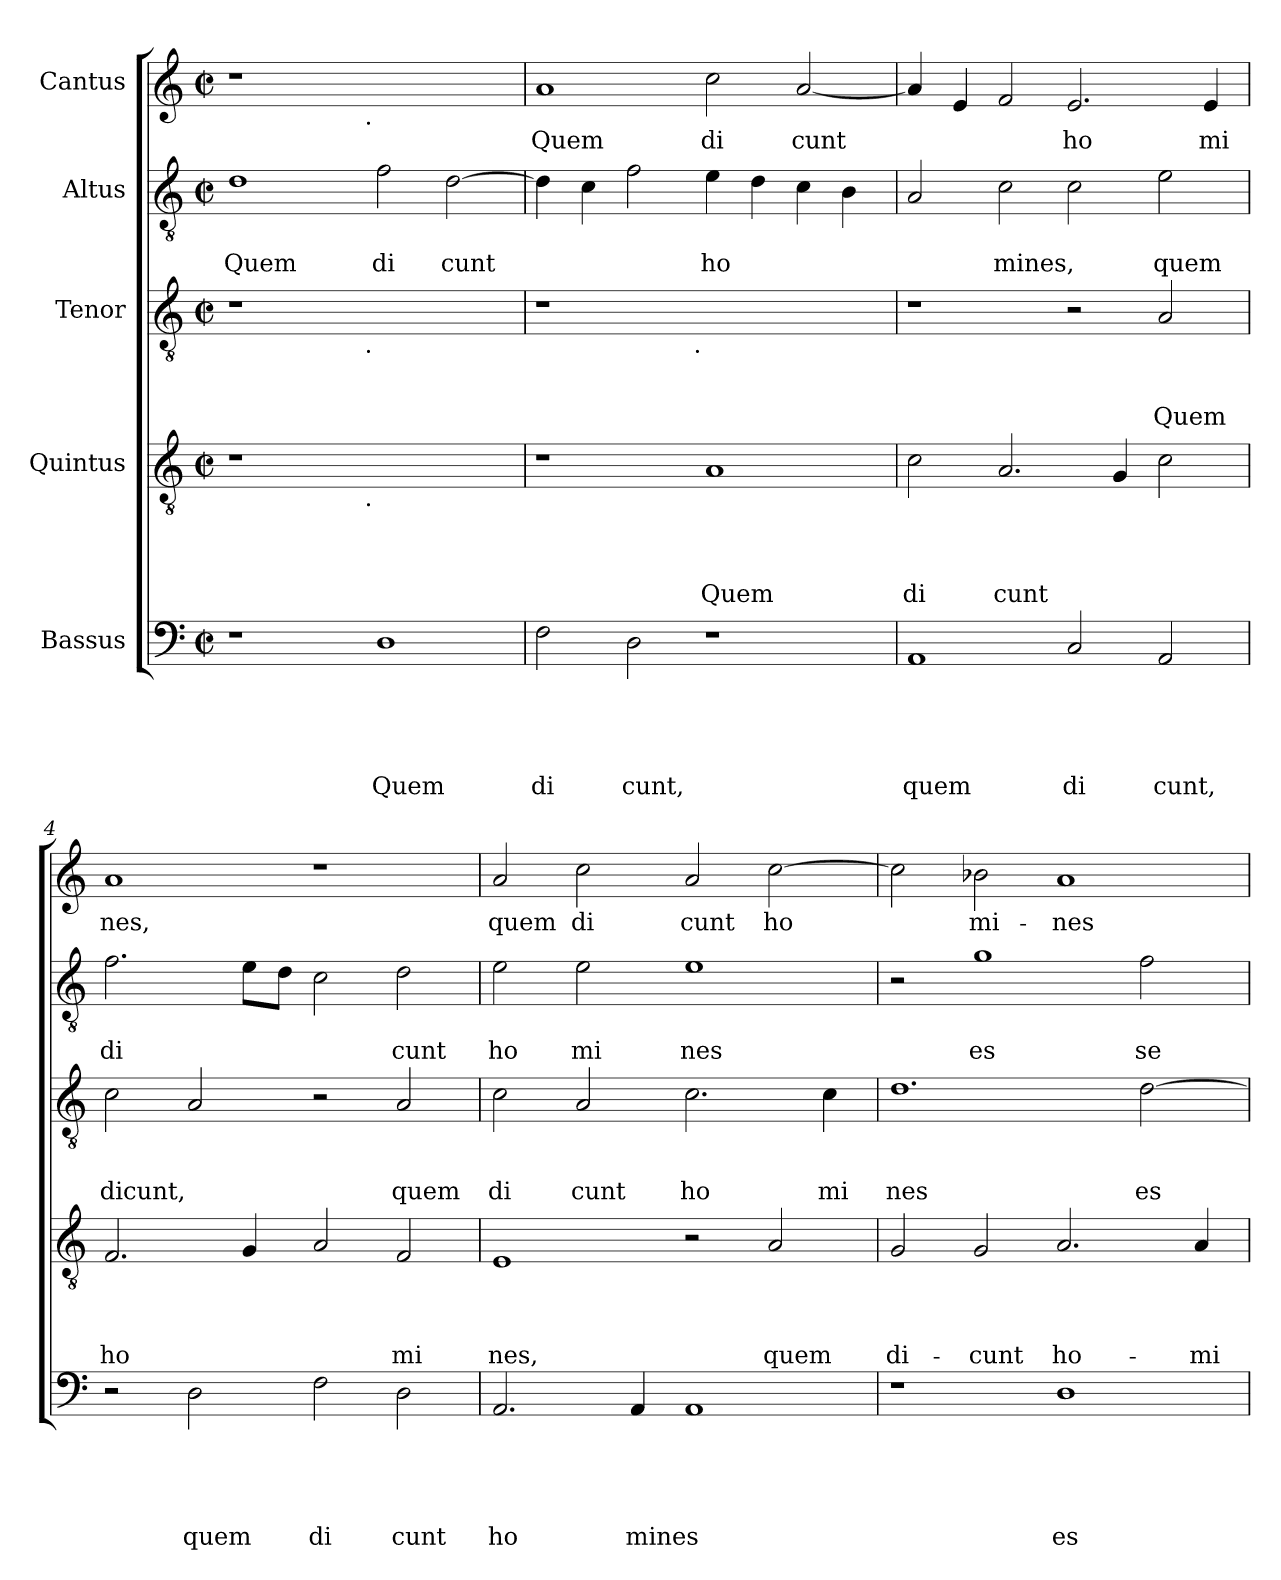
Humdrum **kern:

**kern	**text	**text	**text	**text	**text	**kern	**text	**text	**text	**text	**kern	**text	**text	**text	**kern	**text	**text	**kern	**text
*part5	*part5	*part5	*part5	*part5	*part5	*part4	*part4	*part4	*part4	*part4	*part3	*part3	*part3	*part3	*part2	*part2	*part2	*part1	*part1
*staff5	*staff5	*staff5	*staff5	*staff5	*staff5	*staff4	*staff4	*staff4	*staff4	*staff4	*staff3	*staff3	*staff3	*staff3	*staff2	*staff2	*staff2	*staff1	*staff1
*I"Bassus	*	*	*	*	*	*I"Quintus	*	*	*	*	*I"Tenor	*	*	*	*I"Altus	*	*	*I"Cantus	*
*clefF4	*	*	*	*	*	*clefGv2	*	*	*	*	*clefGv2	*	*	*	*clefGv2	*	*	*clefG2	*
*k[]	*	*	*	*	*	*k[]	*	*	*	*	*k[]	*	*	*	*k[]	*	*	*k[]	*
*C:	*	*	*	*	*	*C:	*	*	*	*	*C:	*	*	*	*C:	*	*	*C:	*
*M2/2	*	*	*	*	*	*M2/2	*	*	*	*	*M2/2	*	*	*	*M2/2	*	*	*M2/2	*
*met(c|)	*	*	*	*	*	*met(c|)	*	*	*	*	*met(c|)	*	*	*	*met(c|)	*	*	*met(c|)	*
=1	=1	=1	=1	=1	=1	=1	=1	=1	=1	=1	=1	=1	=1	=1	=1	=1	=1	=1	=1
!	!	!	!	!	!	!	!	!	!	!	!	!	!	!	!	!	!LO:LY:b	!	!
*	*	*	*	*	*	*^	*	*	*	*	*^	*	*	*	*	*	*	*^	*
1r	.	.	.	.	.	1r	2ryy	.	.	.	.	1r	2ryy	.	.	.	1d	.	Quem	1r	2ryy	.
.	.	.	.	.	.	.	4...ryy	.	.	.	.	.	4...ryy	.	.	.	.	.	.	.	4...ryy	.
!	!	!	!	!	!	!	!	!	!	!	!	!	!	!	!	!	!	!	!	!	!LO:TX:b:t=.	!
!	!	!	!	!	!	!	!	!	!	!	!	!	!LO:TX:b:t=.	!	!	!	!	!	!	!	!	!
!	!	!	!	!	!	!	!LO:TX:b:t=.	!	!	!	!	!	!	!	!	!	!	!	!	!	!	!
.	.	.	.	.	.	.	1ryy	.	.	.	.	.	1ryy	.	.	.	.	.	.	.	1ryy	.
!	!	!	!	!	!LO:LY:b	!	!	!	!	!	!	!	!	!	!	!	!	!	!LO:LY:b	!	!	!
1D	.	.	.	.	Quem	1ryy	.	.	.	.	.	1ryy	.	.	.	.	2f\	.	di	1ryy	.	.
!	!	!	!	!	!	!	!	!	!	!	!	!	!	!	!	!	!	!	!LO:LY:b	!	!	!
.	.	.	.	.	.	.	.	.	.	.	.	.	.	.	.	.	[>2d\	.	cunt	.	.	.
.	.	.	.	.	.	.	32ryy	.	.	.	.	.	32ryy	.	.	.	.	.	.	.	32ryy	.
=2	=2	=2	=2	=2	=2	=2	=2	=2	=2	=2	=2	=2	=2	=2	=2	=2	=2	=2	=2	=2	=2	=2
!	!	!	!	!	!LO:LY:b	!	!	!	!	!	!	!	!	!	!	!	!	!	!	!	!	!LO:LY:b
*	*	*	*	*	*	*v	*v	*	*	*	*	*	*	*	*	*	*	*	*	*v	*v	*
2F\	.	.	.	.	di	1r	.	.	.	.	1r	2ryy	.	.	.	4d\]	.	.	1a	Quem
.	.	.	.	.	.	.	.	.	.	.	.	.	.	.	.	4c\	.	.	.	.
!	!	!	!	!	!LO:LY:b	!	!	!	!	!	!	!	!	!	!	!	!	!	!	!
2D\	.	.	.	.	cunt,	.	.	.	.	.	.	4...ryy	.	.	.	2f\	.	.	.	.
!	!	!	!	!	!	!	!	!	!	!	!	!LO:TX:b:t=.	!	!	!	!	!	!	!	!
.	.	.	.	.	.	.	.	.	.	.	.	1ryy	.	.	.	.	.	.	.	.
!	!	!	!	!	!	!	!	!	!	!LO:LY:b	!	!	!	!	!	!	!	!LO:LY:b	!	!LO:LY:b
1r	.	.	.	.	.	1A	.	.	.	Quem	1ryy	.	.	.	.	4e\	.	ho	2cc\	di
.	.	.	.	.	.	.	.	.	.	.	.	.	.	.	.	4d\	.	.	.	.
!	!	!	!	!	!	!	!	!	!	!	!	!	!	!	!	!	!	!	!	!LO:LY:b
.	.	.	.	.	.	.	.	.	.	.	.	.	.	.	.	4c\	.	.	[<2a/	cunt
.	.	.	.	.	.	.	.	.	.	.	.	.	.	.	.	4B\	.	.	.	.
.	.	.	.	.	.	.	.	.	.	.	.	32ryy	.	.	.	.	.	.	.	.
=3	=3	=3	=3	=3	=3	=3	=3	=3	=3	=3	=3	=3	=3	=3	=3	=3	=3	=3	=3	=3
!	!	!	!	!	!LO:LY:b	!	!	!	!	!LO:LY:b	!	!	!	!	!	!	!	!	!	!
*	*	*	*	*	*	*	*	*	*	*	*v	*v	*	*	*	*	*	*	*	*
1AA	.	.	.	.	quem	2c\	.	.	.	di	1r	.	.	.	2A/	.	.	4a/]	.
.	.	.	.	.	.	.	.	.	.	.	.	.	.	.	.	.	.	4e/	.
!	!	!	!	!	!	!	!	!	!	!LO:LY:b	!	!	!	!	!	!	!LO:LY:b	!	!
.	.	.	.	.	.	2.A/	.	.	.	cunt	.	.	.	.	2c\	.	mines,	2f/	.
!	!	!	!	!	!LO:LY:b	!	!	!	!	!	!	!	!	!	!	!	!	!	!LO:LY:b
2C/	.	.	.	.	di	.	.	.	.	.	2r	.	.	.	2c\	.	.	2.e/	ho
.	.	.	.	.	.	4G/	.	.	.	.	.	.	.	.	.	.	.	.	.
!	!	!	!	!	!LO:LY:b	!	!	!	!	!	!	!	!	!LO:LY:b	!	!	!LO:LY:b	!	!
2AA/	.	.	.	.	cunt,	2c\	.	.	.	.	2A/	.	.	Quem	2e\	.	quem	.	.
!	!	!	!	!	!	!	!	!	!	!	!	!	!	!	!	!	!	!	!LO:LY:b
.	.	.	.	.	.	.	.	.	.	.	.	.	.	.	.	.	.	4e/	mi
=4	=4	=4	=4	=4	=4	=4	=4	=4	=4	=4	=4	=4	=4	=4	=4	=4	=4	=4	=4
!	!	!	!	!	!	!	!	!	!	!LO:LY:b	!	!	!	!LO:LY:b	!	!	!LO:LY:b	!	!LO:LY:b
2r	.	.	.	.	.	2.F/	.	.	.	ho	2c\	.	.	dicunt,	2.f\	.	di	1a	nes,
!	!	!	!	!	!LO:LY:b	!	!	!	!	!	!	!	!	!	!	!	!	!	!
2D\	.	.	.	.	quem	.	.	.	.	.	2A/	.	.	.	.	.	.	.	.
.	.	.	.	.	.	4G/	.	.	.	.	.	.	.	.	8e\L	.	.	.	.
.	.	.	.	.	.	.	.	.	.	.	.	.	.	.	8d\J	.	.	.	.
!	!	!	!	!	!LO:LY:b	!	!	!	!	!	!	!	!	!	!	!	!	!	!
2F\	.	.	.	.	di	2A/	.	.	.	.	2r	.	.	.	2c\	.	.	1r	.
!	!	!	!	!	!LO:LY:b	!	!	!	!	!LO:LY:b	!	!	!	!LO:LY:b	!	!	!LO:LY:b	!	!
2D\	.	.	.	.	cunt	2F/	.	.	.	mi	2A/	.	.	quem	2d\	.	cunt	.	.
=5	=5	=5	=5	=5	=5	=5	=5	=5	=5	=5	=5	=5	=5	=5	=5	=5	=5	=5	=5
!	!	!	!	!	!LO:LY:b	!	!	!	!	!LO:LY:b	!	!	!	!LO:LY:b	!	!	!LO:LY:b	!	!LO:LY:b
2.AA/	.	.	.	.	ho	1E	.	.	.	nes,	2c\	.	.	di	2e\	.	ho	2a/	quem
!	!	!	!	!	!	!	!	!	!	!	!	!	!	!LO:LY:b	!	!	!LO:LY:b	!	!LO:LY:b
.	.	.	.	.	.	.	.	.	.	.	2A/	.	.	cunt	2e\	.	mi	2cc\	di
!	!	!	!	!	!LO:LY:b	!	!	!	!	!	!	!	!	!	!	!	!	!	!
4AA/	.	.	.	.	mines	.	.	.	.	.	.	.	.	.	.	.	.	.	.
!	!	!	!	!	!	!	!	!	!	!	!	!	!	!LO:LY:b	!	!	!LO:LY:b	!	!LO:LY:b
1AA	.	.	.	.	.	2r	.	.	.	.	2.c\	.	.	ho	1e	.	nes	2a/	cunt
!	!	!	!	!	!	!	!	!	!	!LO:LY:b	!	!	!	!	!	!	!	!	!LO:LY:b
.	.	.	.	.	.	2A/	.	.	.	quem	.	.	.	.	.	.	.	[<2cc\	ho
!	!	!	!	!	!	!	!	!	!	!	!	!	!	!LO:LY:b	!	!	!	!	!
.	.	.	.	.	.	.	.	.	.	.	4c\	.	.	mi	.	.	.	.	.
!!LO:LB:g=z
=6	=6	=6	=6	=6	=6	=6	=6	=6	=6	=6	=6	=6	=6	=6	=6	=6	=6	=6	=6
!	!	!	!	!	!	!	!	!	!	!LO:LY:b	!	!	!	!LO:LY:b	!	!	!	!	!
1r	.	.	.	.	.	2G/	.	.	.	di-	1.d	.	.	nes	2r	.	.	2cc\]	.
!	!	!	!	!	!	!	!	!	!	!LO:LY:b	!	!	!	!	!	!	!LO:LY:b	!	!LO:LY:b
.	.	.	.	.	.	2G/	.	.	.	-cunt	.	.	.	.	1g	.	es	2b-X\	mi-
!	!	!	!	!	!LO:LY:b	!	!	!	!	!LO:LY:b	!	!	!	!	!	!	!	!	!LO:LY:b
1D	.	.	.	.	es-	2.A/	.	.	.	ho-	.	.	.	.	.	.	.	1a	-nes
!	!	!	!	!	!	!	!	!	!	!	!	!	!	!LO:LY:b	!	!	!LO:LY:b	!	!
.	.	.	.	.	.	.	.	.	.	.	[>2d\	.	.	es-	2f\	.	se	.	.
!	!	!	!	!	!	!	!	!	!	!LO:LY:b	!	!	!	!	!	!	!	!	!
.	.	.	.	.	.	4A/	.	.	.	-mi-	.	.	.	.	.	.	.	.	.
=	=	=	=	=	=	=	=	=	=	=	=	=	=	=	=	=	=	=	=
*-	*-	*-	*-	*-	*-	*-	*-	*-	*-	*-	*-	*-	*-	*-	*-	*-	*-	*-	*-
